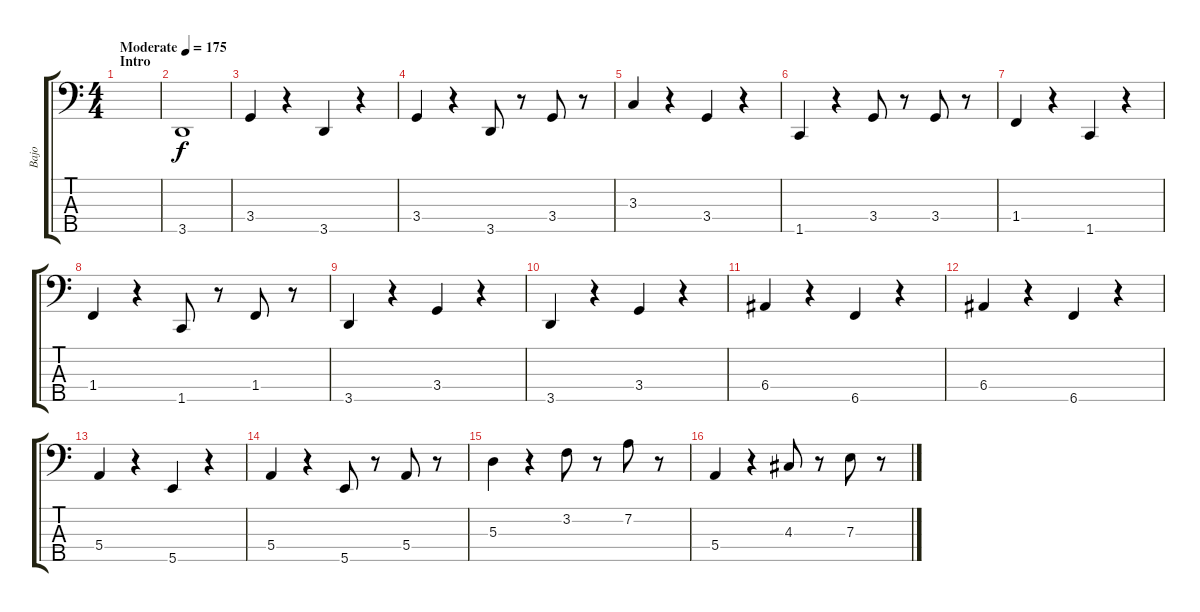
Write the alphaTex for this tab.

\track ("Bajo" "Bajo") {instrument electricbassfinger}
\staff {score tabs}
\tuning (G2 D2 A1 E1 B0) {hide}
\ts (4 4)
\section ("" "Intro")
\tempo (175 "Moderate")
\clef f4
\ks c
|
3.5.1 |
3.4.4 r.4 3.5.4 r.4 |
3.4.4 r.4 3.5.8 r.8 3.4.8 r.8 |
3.3.4 r.4 3.4.4 r.4 |
1.5.4 r.4 3.4.8 r.8 3.4.8 r.8 |
1.4.4 r.4 1.5.4 r.4 |
1.4.4 r.4 1.5.8 r.8 1.4.8 r.8 |
3.5.4 r.4 3.4.4 r.4 |
3.5.4 r.4 3.4.4 r.4 |
6.4.4 r.4 6.5.4 r.4 |
6.4.4 r.4 6.5.4 r.4 |
5.4.4 r.4 5.5.4 r.4 |
5.4.4 r.4 5.5.8 r.8 5.4.8 r.8 |
5.3.4 r.4 3.2.8 r.8 7.2.8 r.8 |
5.4.4 r.4 4.3.8 r.8 7.3.8 r.8
